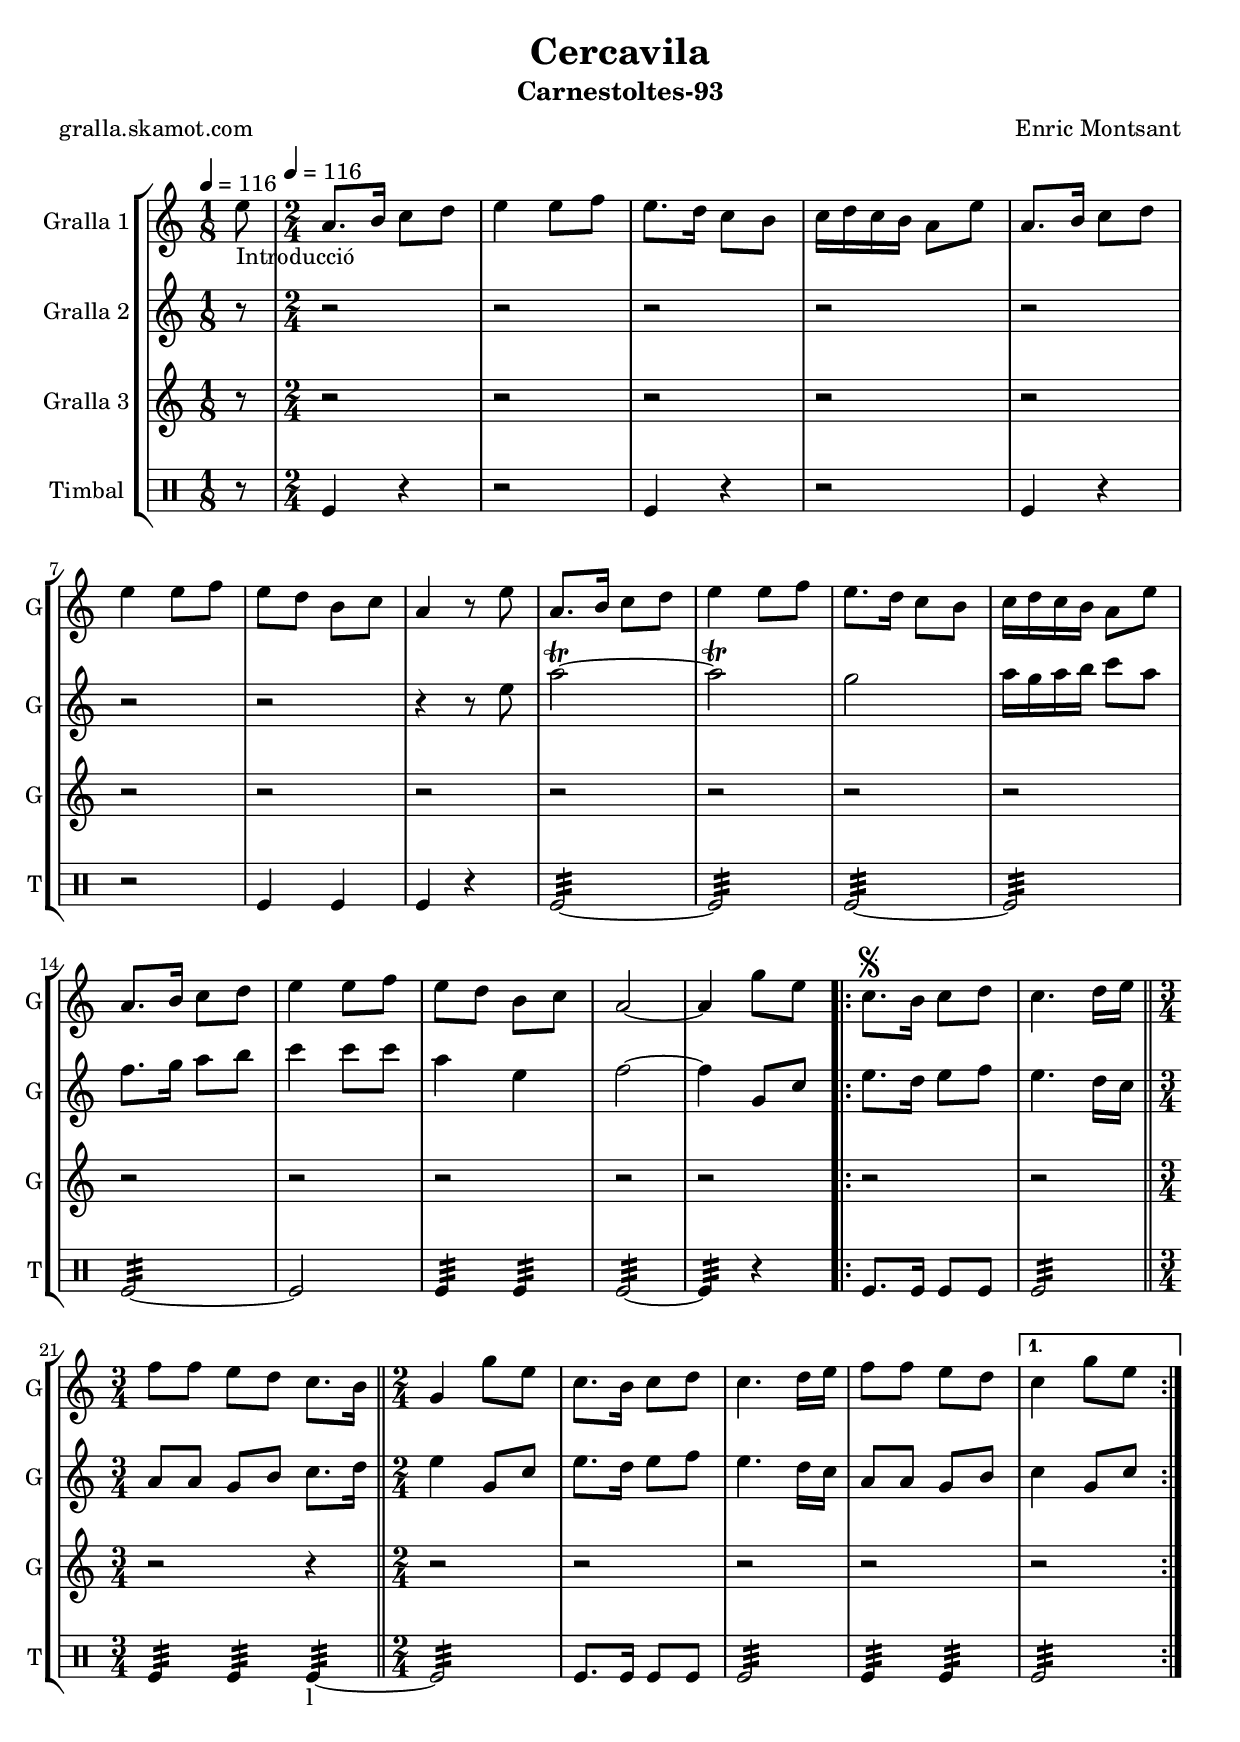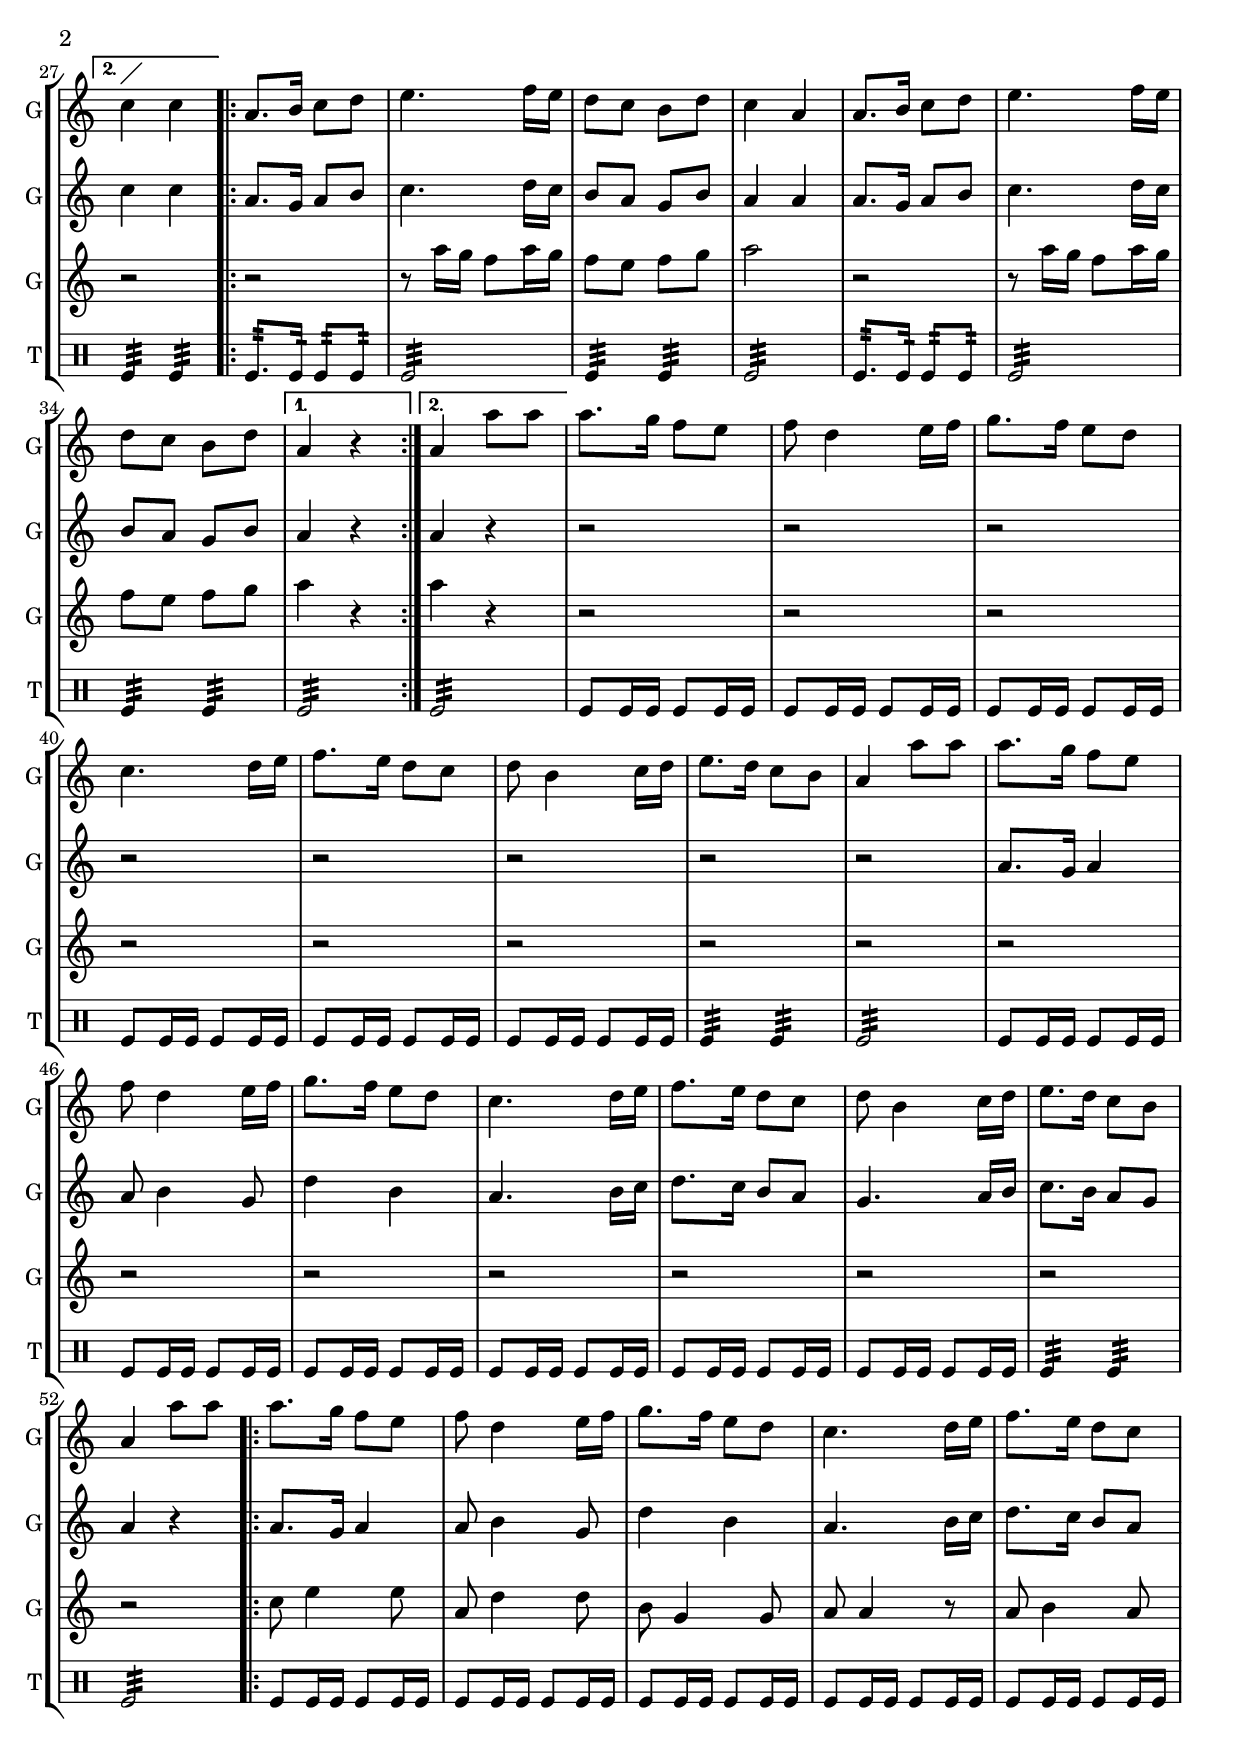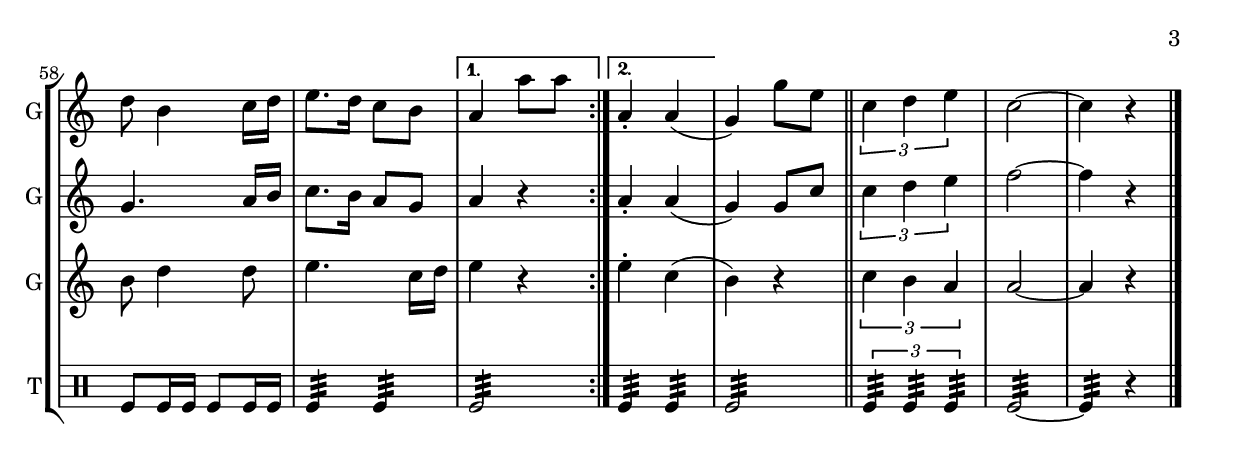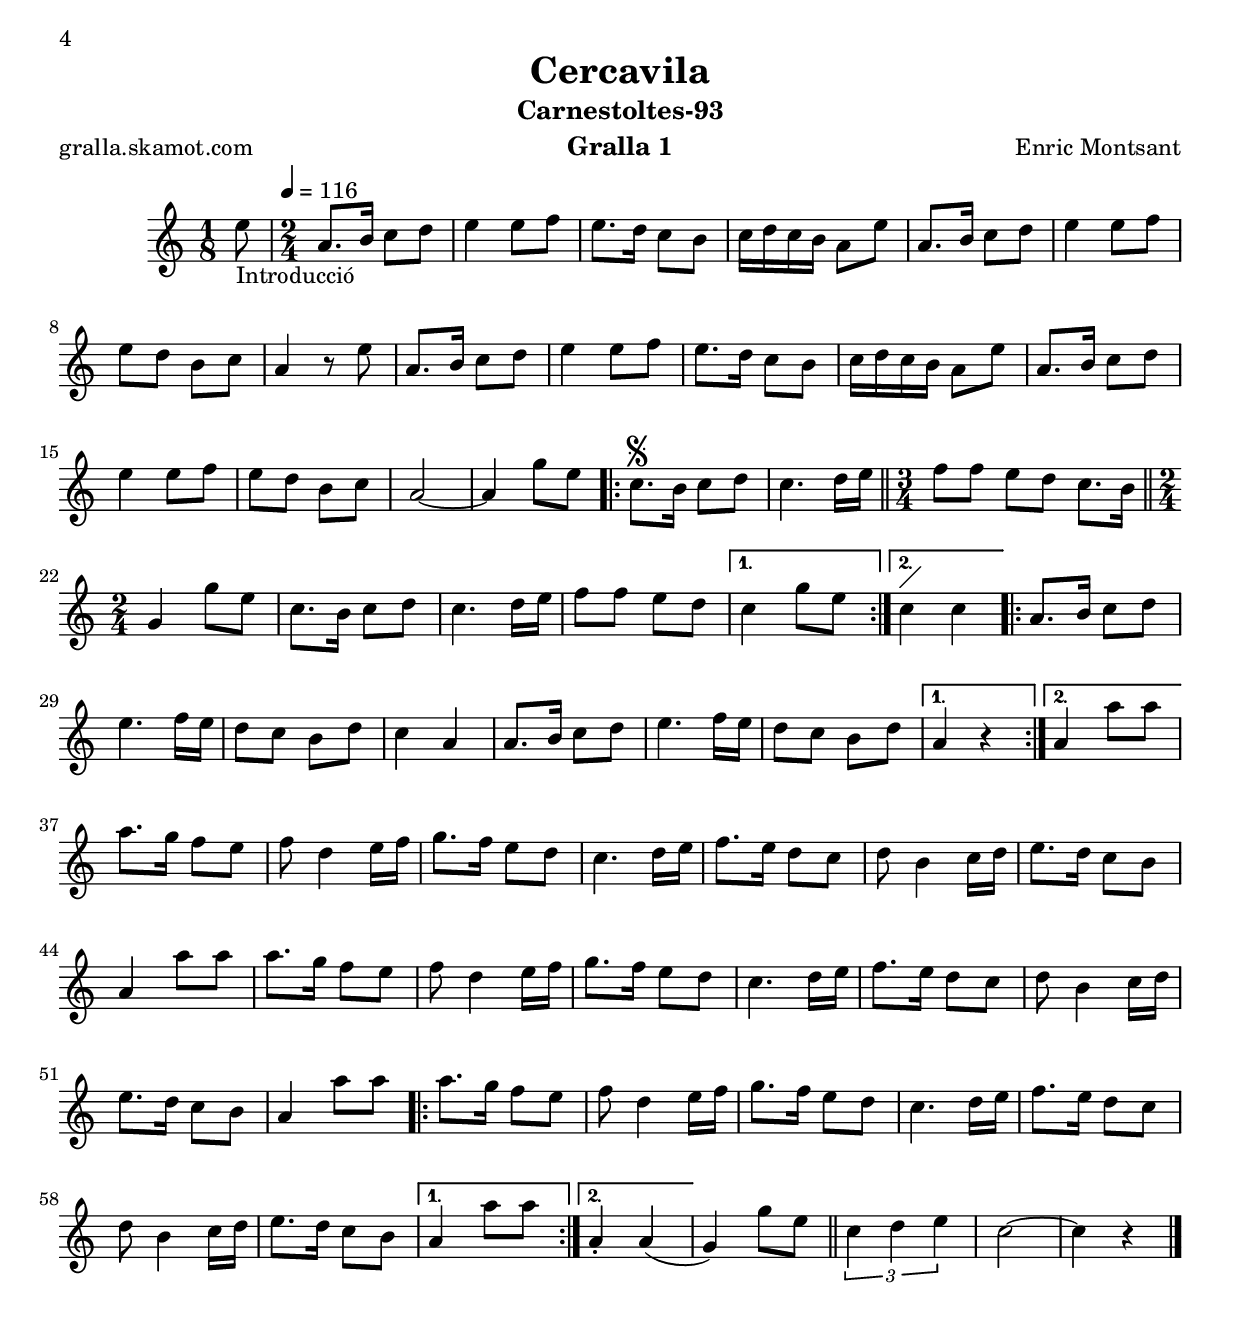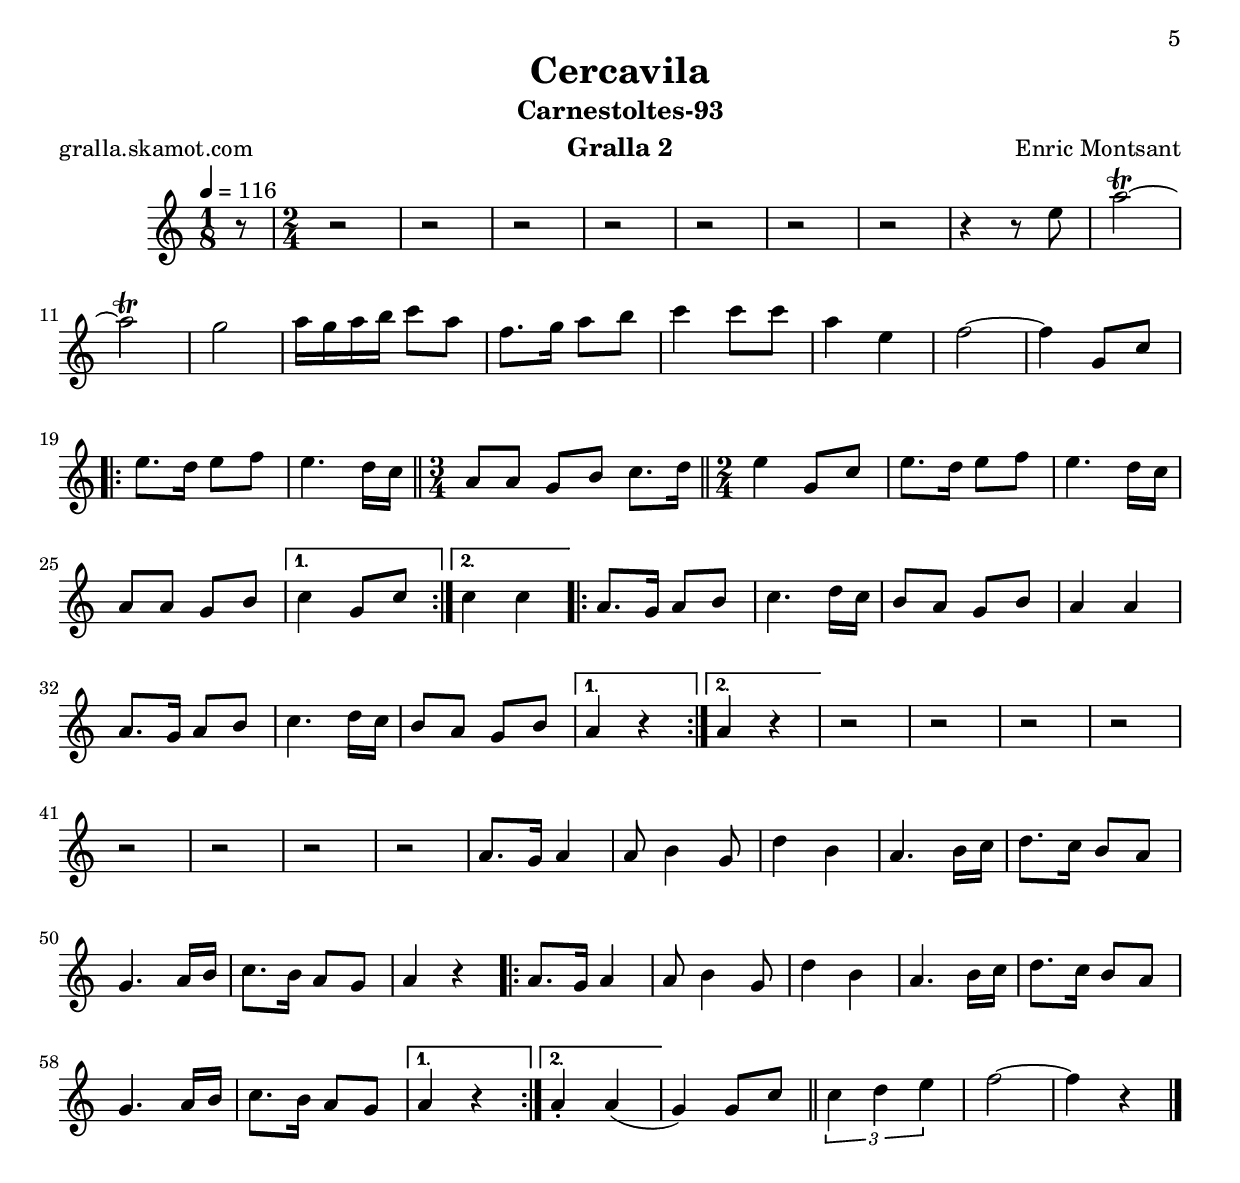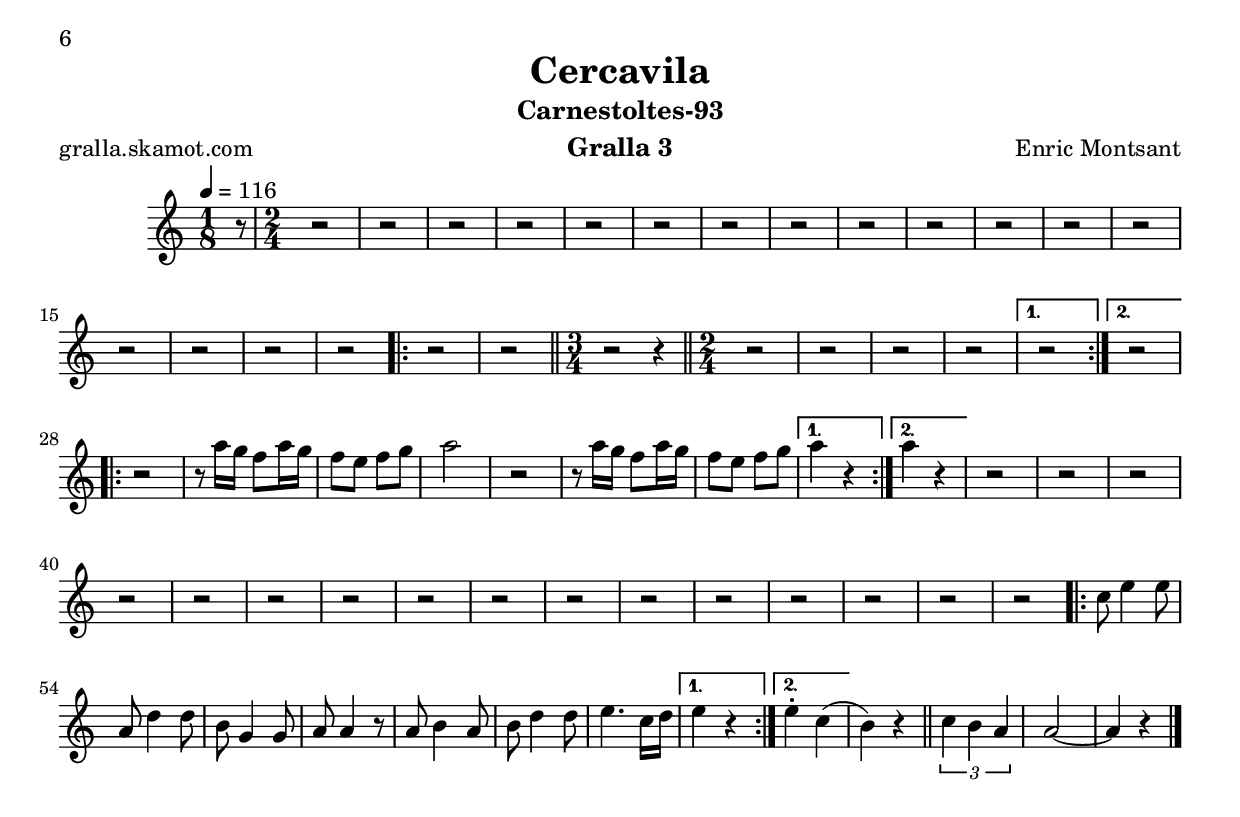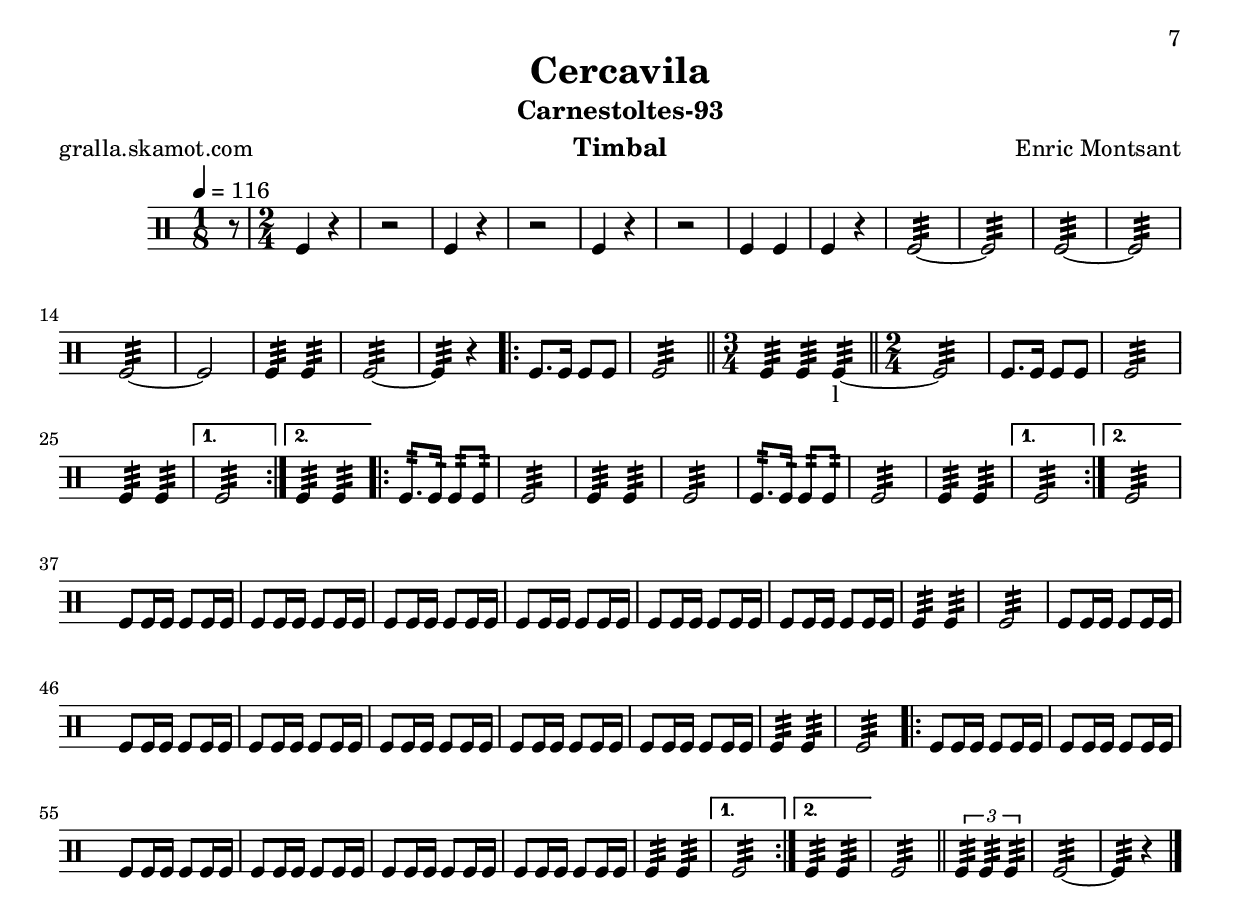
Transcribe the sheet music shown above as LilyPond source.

\version "2.16.2"

\header {
  dedication=""
  title="Cercavila"
  subtitle="Carnestoltes-93"
  subsubtitle=""
  poet="gralla.skamot.com"
  meter=""
  piece=""
  composer="Enric Montsant"
  arranger=""
  opus=""
  instrument=""
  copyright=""
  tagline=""
}

liniaroAa =
\relative e''
{
  \clef treble
  \key c \major
  \time 1/8
  e8 _"Introducció" \tempo 4 = 116  |
  \time 2/4   a,8. b16 c8 d  |
  e4 e8 f  |
  e8. d16 c8 b  |
  %05
  c16 d c b a8 e'  |
  a,8. b16 c8 d  |
  e4 e8 f  |
  e8 d b c  |
  a4 r8 e'  |
  %10
  a,8. b16 c8 d  |
  e4 e8 f  |
  e8. d16 c8 b  |
  c16 d c b a8 e'  |
  a,8. b16 c8 d  |
  %15
  e4 e8 f  |
  e8 d b c  |
  a2 ~  |
  a4 g'8 e   |
  \repeat volta 2 { c8. \segno b16 c8 d  |
  %20
  c4. d16 e  \bar "||"
  \time 3/4   f8 f e d c8. b16  \bar "||"
  \time 2/4   g4 g'8 e  |
  c8. b16 c8 d  |
  c4. d16 e  |
  %25
  f8 f e d }
  \alternative { { c4 g'8 e }
  { c4 ^\markup {\draw-line #'(2 . 2)} c } }
  \repeat volta 2 { a8. b16  c8 d  |
  e4. f16 e  |
  %30
  d8 c b d  |
  c4 a  |
  a8. b16 c8 d  |
  e4. f16 e  |
  d8 c b d }
  %35
  \alternative { { a4 r }
  { a4 a'8 a } }
  a8.  g16 f8 e  |
  f8 d4 e16 f  |
  g8. f16 e8 d  |
  %40
  c4. d16 e  |
  f8. e16 d8 c  |
  d8 b4 c16 d  |
  e8. d16 c8 b  |
  a4 a'8 a  |
  %45
  a8. g16 f8 e  |
  f8 d4 e16 f  |
  g8. f16 e8 d  |
  c4. d16 e  |
  f8. e16 d8 c  |
  %50
  d8 b4 c16 d  |
  e8. d16 c8 b  |
  a4 a'8 a  |
  \repeat volta 2 { a8. g16 f8 e  |
  f8 d4 e16 f  |
  %55
  g8. f16 e8 d  |
  c4. d16 e  |
  f8. e16 d8 c  |
  d8 b4 c16 d  |
  e8. d16 c8 b }
  %60
  \alternative { { a4 a'8 a }
  { a,4-. a ( } }
  g4 ) g'8 e  \bar "||"
  \times 2/3 { c4 d e }  |
  c2 ~  |
  %65
  c4 r  \bar "|."
}

liniaroAb =
\relative e''
{
  \tempo 4 = 116
  \clef treble
  \key c \major
  \time 1/8
  r8  |
  \time 2/4   r2  |
  r2  |
  r2  |
  %05
  r2  |
  r2  |
  r2  |
  r2  |
  r4 r8 e  |
  %10
  a2\trill ~  |
  a2\trill  |
  g2  |
  a16 g a b c8 a  |
  f8. g16 a8 b  |
  %15
  c4 c8 c  |
  a4 e  |
  f2 ~  |
  f4 g,8 c  |
  \repeat volta 2 { e8. d16 e8 f  |
  %20
  e4. d16 c  \bar "||"
  \time 3/4   a8 a g b c8. d16  \bar "||"
  \time 2/4   e4 g,8 c  |
  e8. d16 e8 f  |
  e4. d16 c  |
  %25
  a8 a g b }
  \alternative { { c4 g8 c }
  { c4 c } }
  \repeat volta 2 { a8. g16 a8 b  |
  c4. d16 c  |
  %30
  b8 a g b  |
  a4 a  |
  a8. g16 a8 b  |
  c4. d16 c  |
  b8 a g b }
  %35
  \alternative { { a4 r }
  { a4 r } }
  r2  |
  r2  |
  r2  |
  %40
  r2  |
  r2  |
  r2  |
  r2  |
  r2  |
  %45
  a8. g16 a4  |
  a8 b4 g8  |
  d'4 b  |
  a4. b16 c  |
  d8. c16 b8 a  |
  %50
  g4. a16 b  |
  c8. b16 a8 g  |
  a4 r  |
  \repeat volta 2 { a8. g16 a4  |
  a8 b4 g8  |
  %55
  d'4 b  |
  a4. b16 c  |
  d8. c16 b8 a  |
  g4. a16 b  |
  c8. b16 a8 g }
  %60
  \alternative { { a4 r }
  { a4-. a ( } }
  g4 ) g8 c   \bar "||"
  \times 2/3 { c4 d e }  |
  f2 ~  |
  %65
  f4 r  \bar "|."
}

liniaroAc =
\relative a''
{
  \tempo 4 = 116
  \clef treble
  \key c \major
  \time 1/8
  r8  |
  \time 2/4   r2  |
  r2  |
  r2  |
  %05
  r2  |
  r2  |
  r2  |
  r2  |
  r2  |
  %10
  r2  |
  r2  |
  r2  |
  r2  |
  r2  |
  %15
  r2  |
  r2  |
  r2  |
  r2  |
  \repeat volta 2 { r2  |
  %20
  r2  \bar "||"
  \time 3/4   r2 r4  \bar "||"
  \time 2/4   r2  |
  r2  |
  r2  |
  %25
  r2 }
  \alternative { { r2 }
  { r2 } }
  \repeat volta 2 { r2  |
  r8 a16 g f8 a16 g  |
  %30
  f8 e f g  |
  a2  |
  r2  |
  r8 a16 g f8 a16 g  |
  f8 e f g }
  %35
  \alternative { { a4 r }
  { a4 r } }
  r2  |
  r2  |
  r2  |
  %40
  r2  |
  r2  |
  r2  |
  r2  |
  r2  |
  %45
  r2  |
  r2  |
  r2  |
  r2  |
  r2  |
  %50
  r2  |
  r2  |
  r2  |
  \repeat volta 2 { c,8 e4 e8  |
  a,8 d4 d8  |
  %55
  b8 g4 g8  |
  a8 a4 r8  |
  a8 b4 a8  |
  b8 d4 d8  |
  e4. c16 d }
  %60
  \alternative { { e4 r }
  { e4-. c ( } }
  b4 ) r  \bar "||"
  \times 2/3 { c4 b a }  |
  a2 ~  |
  %65
  a4 r  \bar "|."
}

liniaroAd =
\drummode
{
  \tempo 4 = 116
  \time 1/8
  r8  |
  \time 2/4   tomfl4 r  |
  r2  |
  tomfl4 r  |
  %05
  r2  |
  tomfl4 r  |
  r2  |
  tomfl4 tomfl  |
  tomfl4 r  |
  %10
  tomfl2:32 ~  |
  tomfl2:32  |
  tomfl2:32 ~  |
  tomfl2:32  |
  tomfl2:32 ~  |
  %15
  tomfl2  |
  tomfl4:32 tomfl:32  |
  tomfl2:32 ~  |
  tomfl4:32 r  |
  \repeat volta 2 { tomfl8. tomfl16 tomfl8 tomfl  |
  %20
  tomfl2:32  \bar "||"
  \time 3/4   tomfl4:32 tomfl:32 tomfl:32 ~ _"l"  \bar "||"
  \time 2/4   tomfl2:32  |
  tomfl8. tomfl16 tomfl8 tomfl  |
  tomfl2:32  |
  %25
  tomfl4:32 tomfl:32 }
  \alternative { { tomfl2:32 }
  { tomfl4:32 tomfl:32 } }
  \repeat volta 2 { tomfl8.:32 tomfl16:32 tomfl8:32 tomfl:32  |
  tomfl2:32  |
  %30
  tomfl4:32 tomfl:32  |
  tomfl2:32  |
  tomfl8.:32 tomfl16:32 tomfl8:32 tomfl:32  |
  tomfl2:32  |
  tomfl4:32 tomfl:32 }
  %35
  \alternative { { tomfl2:32 }
  { tomfl2:32 } }
  tomfl8 tomfl16 tomfl tomfl8 tomfl16 tomfl  |
  tomfl8 tomfl16 tomfl tomfl8 tomfl16 tomfl  |
  tomfl8 tomfl16 tomfl tomfl8 tomfl16 tomfl  |
  %40
  tomfl8 tomfl16 tomfl tomfl8 tomfl16 tomfl  |
  tomfl8 tomfl16 tomfl tomfl8 tomfl16 tomfl  |
  tomfl8 tomfl16 tomfl tomfl8 tomfl16 tomfl  |
  tomfl4:32 tomfl:32  |
  tomfl2:32  |
  %45
  tomfl8 tomfl16 tomfl tomfl8 tomfl16 tomfl  |
  tomfl8 tomfl16 tomfl tomfl8 tomfl16 tomfl  |
  tomfl8 tomfl16 tomfl tomfl8 tomfl16 tomfl  |
  tomfl8 tomfl16 tomfl tomfl8 tomfl16 tomfl  |
  tomfl8 tomfl16 tomfl tomfl8 tomfl16 tomfl  |
  %50
  tomfl8 tomfl16 tomfl tomfl8 tomfl16 tomfl  |
  tomfl4:32 tomfl:32  |
  tomfl2:32  |
  \repeat volta 2 { tomfl8 tomfl16 tomfl tomfl8 tomfl16 tomfl  |
  tomfl8 tomfl16 tomfl tomfl8 tomfl16 tomfl  |
  %55
  tomfl8 tomfl16 tomfl tomfl8 tomfl16 tomfl  |
  tomfl8 tomfl16 tomfl tomfl8 tomfl16 tomfl  |
  tomfl8 tomfl16 tomfl tomfl8 tomfl16 tomfl  |
  tomfl8 tomfl16 tomfl tomfl8 tomfl16 tomfl  |
  tomfl4:32 tomfl:32 }
  %60
  \alternative { { tomfl2:32 }
  { tomfl4:32 tomfl:32 } }
  tomfl2:32  \bar "||"
  \times 2/3 { tomfl4:32 tomfl:32 tomfl:32 }  |
  tomfl2:32 ~  |
  %65
  tomfl4:32 r  \bar "|."
}

\bookpart {
  \score {
    \new StaffGroup {
      \override Score.RehearsalMark.self-alignment-X = #LEFT
      <<
        \new Staff \with {instrumentName = #"Gralla 1" shortInstrumentName = #"G"} \liniaroAa
        \new Staff \with {instrumentName = #"Gralla 2" shortInstrumentName = #"G"} \liniaroAb
        \new Staff \with {instrumentName = #"Gralla 3" shortInstrumentName = #"G"} \liniaroAc
        \new DrumStaff \with {instrumentName = #"Timbal" shortInstrumentName = #"T"} \liniaroAd
      >>
    }
    \layout {}
  }
  \score { \unfoldRepeats
    \new StaffGroup {
      \override Score.RehearsalMark.self-alignment-X = #LEFT
      <<
        \new Staff \with {instrumentName = #"Gralla 1" shortInstrumentName = #"G"} \liniaroAa
        \new Staff \with {instrumentName = #"Gralla 2" shortInstrumentName = #"G"} \liniaroAb
        \new Staff \with {instrumentName = #"Gralla 3" shortInstrumentName = #"G"} \liniaroAc
        \new DrumStaff \with {instrumentName = #"Timbal" shortInstrumentName = #"T"} \liniaroAd
      >>
    }
    \midi {
      \set Staff.midiInstrument = "oboe"
      \set DrumStaff.midiInstrument = "drums"
    }
  }
}

\bookpart {
  \header {instrument="Gralla 1"}
  \score {
    \new StaffGroup {
      \override Score.RehearsalMark.self-alignment-X = #LEFT
      <<
        \new Staff \liniaroAa
      >>
    }
    \layout {}
  }
  \score { \unfoldRepeats
    \new StaffGroup {
      \override Score.RehearsalMark.self-alignment-X = #LEFT
      <<
        \new Staff \liniaroAa
      >>
    }
    \midi {
      \set Staff.midiInstrument = "oboe"
      \set DrumStaff.midiInstrument = "drums"
    }
  }
}

\bookpart {
  \header {instrument="Gralla 2"}
  \score {
    \new StaffGroup {
      \override Score.RehearsalMark.self-alignment-X = #LEFT
      <<
        \new Staff \liniaroAb
      >>
    }
    \layout {}
  }
  \score { \unfoldRepeats
    \new StaffGroup {
      \override Score.RehearsalMark.self-alignment-X = #LEFT
      <<
        \new Staff \liniaroAb
      >>
    }
    \midi {
      \set Staff.midiInstrument = "oboe"
      \set DrumStaff.midiInstrument = "drums"
    }
  }
}

\bookpart {
  \header {instrument="Gralla 3"}
  \score {
    \new StaffGroup {
      \override Score.RehearsalMark.self-alignment-X = #LEFT
      <<
        \new Staff \liniaroAc
      >>
    }
    \layout {}
  }
  \score { \unfoldRepeats
    \new StaffGroup {
      \override Score.RehearsalMark.self-alignment-X = #LEFT
      <<
        \new Staff \liniaroAc
      >>
    }
    \midi {
      \set Staff.midiInstrument = "oboe"
      \set DrumStaff.midiInstrument = "drums"
    }
  }
}

\bookpart {
  \header {instrument="Timbal"}
  \score {
    \new StaffGroup {
      \override Score.RehearsalMark.self-alignment-X = #LEFT
      <<
        \new DrumStaff \liniaroAd
      >>
    }
    \layout {}
  }
  \score { \unfoldRepeats
    \new StaffGroup {
      \override Score.RehearsalMark.self-alignment-X = #LEFT
      <<
        \new DrumStaff \liniaroAd
      >>
    }
    \midi {
      \set Staff.midiInstrument = "oboe"
      \set DrumStaff.midiInstrument = "drums"
    }
  }
}

